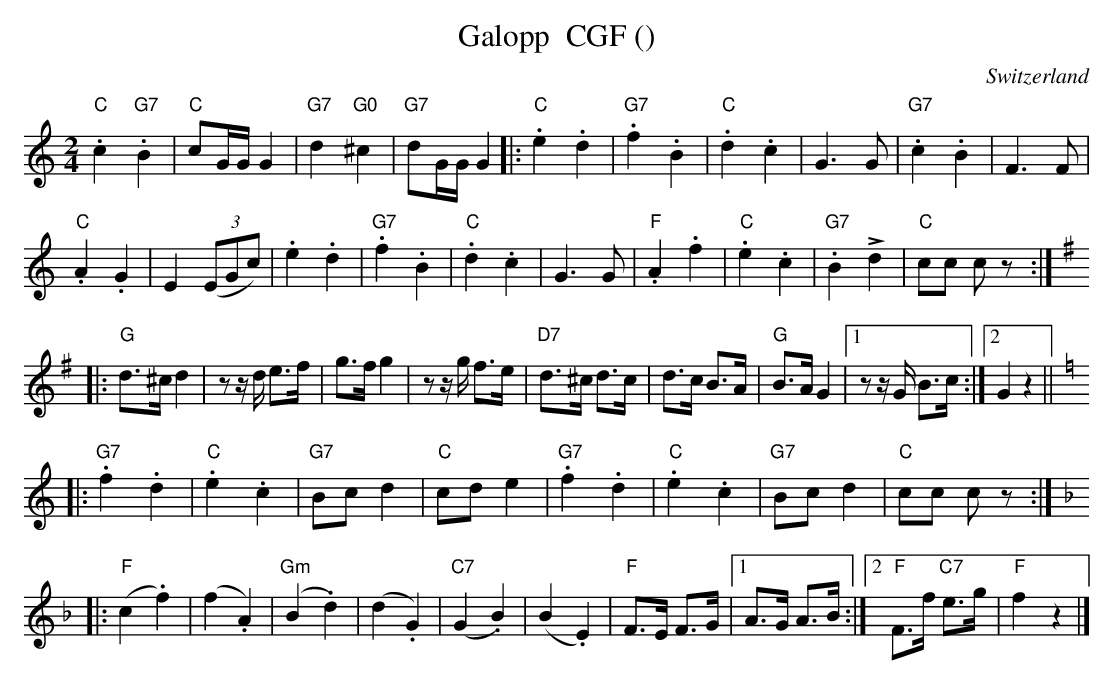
X:1
T:Galopp  CGF ()
M:2/4
L:1/8
O:Switzerland
K:C major
"C".c2"G7".B2 | "C"cG/2G/2 G2 | "G7"d2"G0"^c2 | "G7"dG/2G/2G2 |: "C".e2.d2 | "G7".f2.B2 | "C".d2.c2 | G3G | "G7".c2.B2 | F3F |
"C".A2.G2 | E2 ((3EGc) | .e2.d2 | "G7".f2.B2 | "C".d2.c2 | G3G | "F".A2.f2 | "C".e2.c2 | "G7".B2!>!d2 | "C"cc cz :: [K:G]
"G"d>^cd2 | zz/2d/2 e>f | g>fg2 | zz/2g/2 f>e | "D7"d>^c d>c | d>c B>A | "G"B>AG2 |1 zz/2G/2 B>c :|2 G2z2 || [K:C]
|: "G7".f2.d2 | "C".e2.c2 | "G7"Bcd2 | "C"cde2 | "G7".f2.d2 | "C".e2.c2 | "G7"Bcd2 | "C"cc cz :: [K:F]
"F"(c2.f2) | (f2.A2) | "Gm"(B2.d2) | (d2.G2) | "C7"(G2.B2) | (B2.E2) | "F"F>E F>G |1 A>G A>B :|2 "F"F>f "C7"e>g | "F"f2z2 |]
